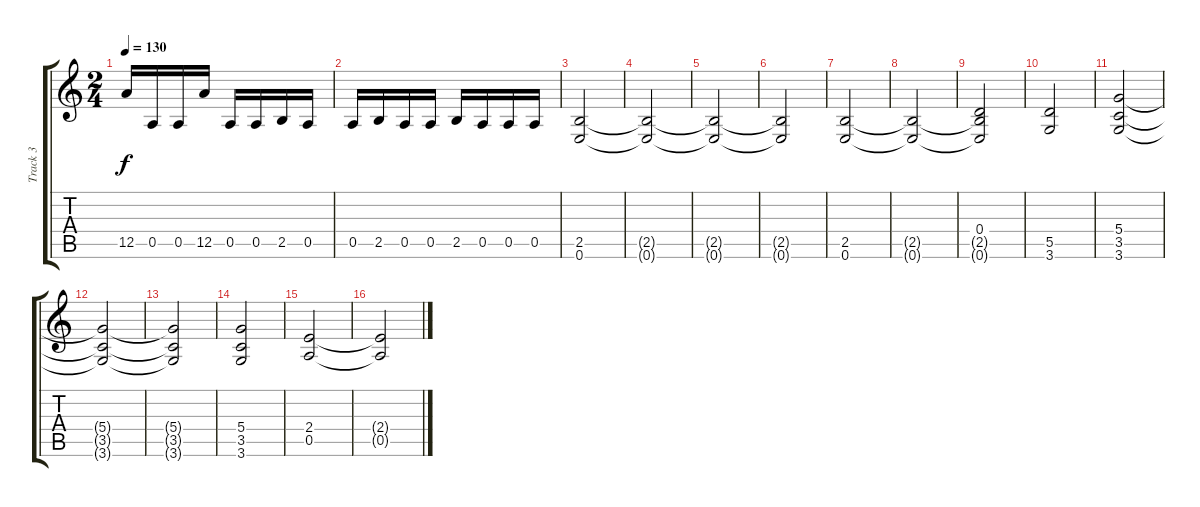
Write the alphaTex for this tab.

\track ("Track 3" "Track 3") {instrument distortionguitar}
\staff {score tabs}
\tuning (E4 B3 G3 D3 A2 E2) {hide}
\ts (2 4)
\tempo 130
\clef g2
\ks c
12.5.16{dy f} 0.5.16 0.5.16 12.5.16 0.5.16 0.5.16 2.5.16 0.5.16 |
0.5.16 2.5.16 0.5.16 0.5.16 2.5.16 0.5.16 0.5.16 0.5.16 |
(2.5 0.6).2 |
(2.5{t} 0.6{t}).2 |
(2.5{t} 0.6{t}).2 |
(2.5{t} 0.6{t}).2 |
(2.5 0.6).2 |
(2.5{t} 0.6{t}).2 |
(0.4 2.5{t} 0.6{t}).2 |
(5.5 3.6).2 |
(5.4 3.5 3.6).2 |
(5.4{t} 3.5{t} 3.6{t}).2 |
(5.4{t} 3.5{t} 3.6{t}).2 |
(5.4 3.5 3.6).2 |
(2.4 0.5).2 |
(2.4{t} 0.5{t}).2
